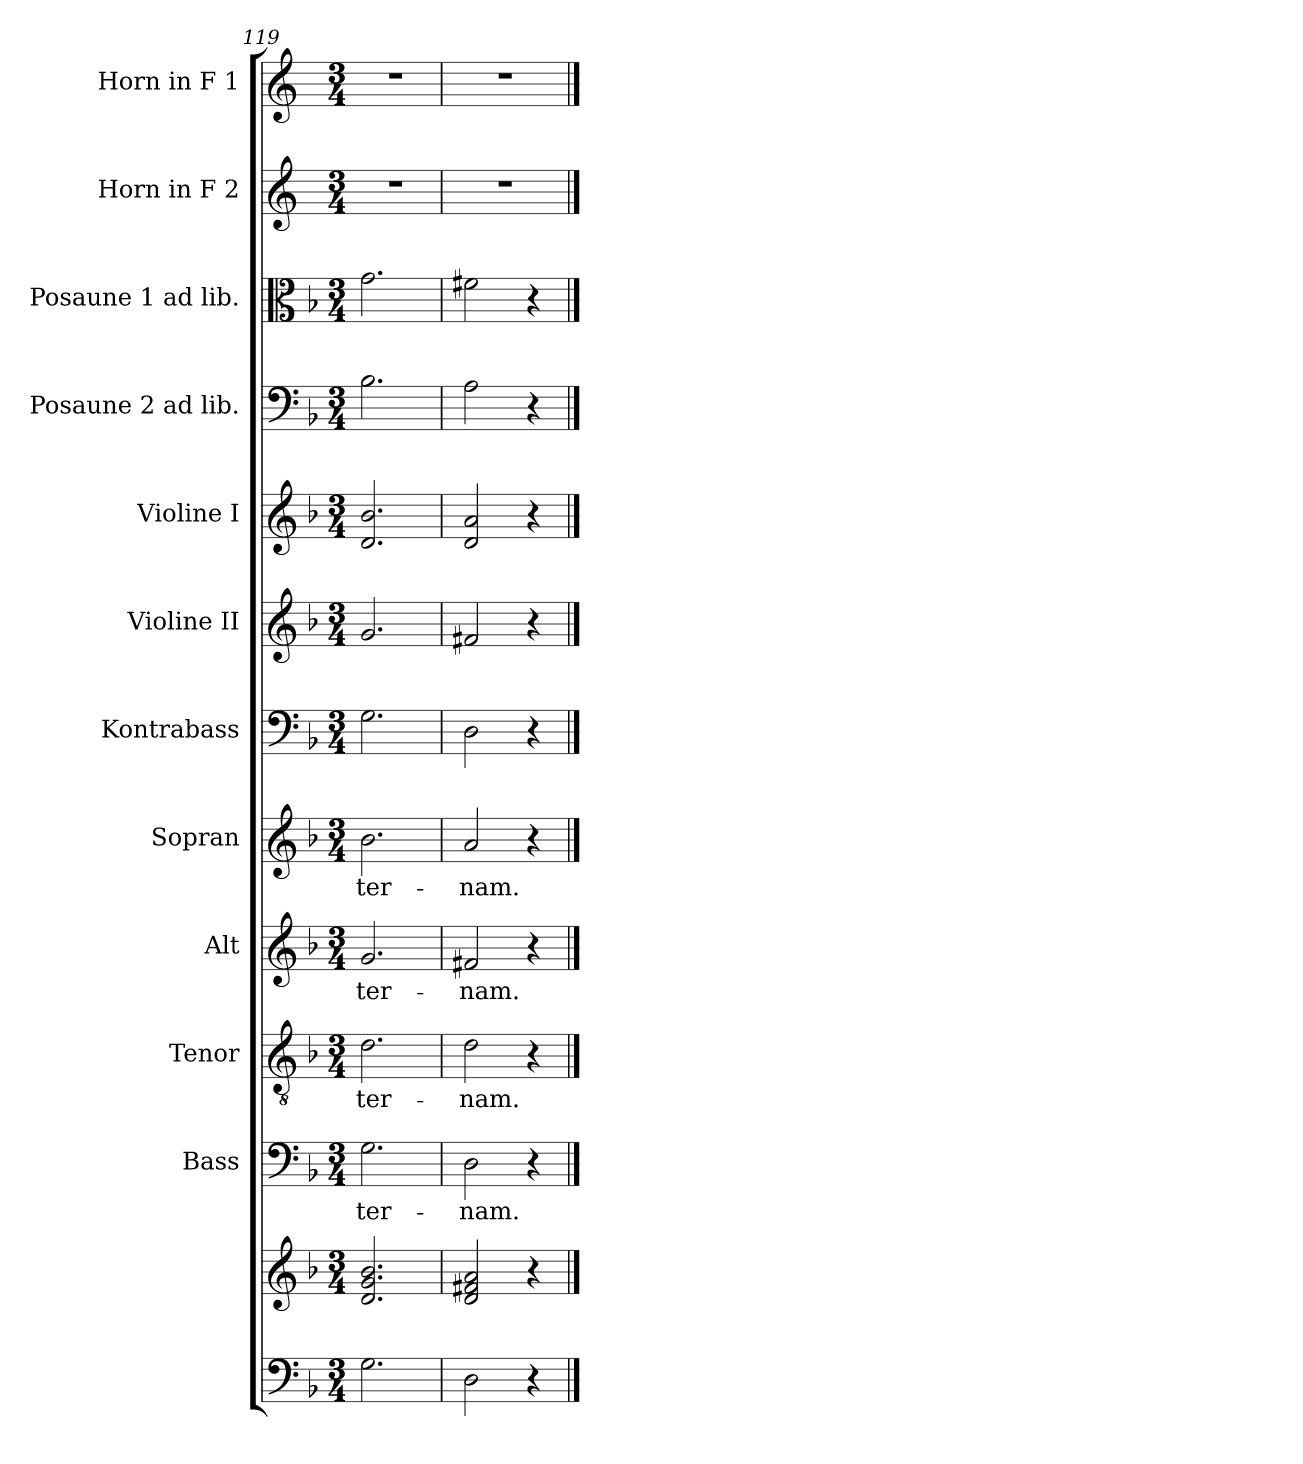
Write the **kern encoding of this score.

**kern	**kern	**kern	**text	**kern	**text	**kern	**text	**kern	**text	**kern	**kern	**kern	**kern	**kern	**kern	**kern
*part12	*part12	*part11	*part11	*part10	*part10	*part9	*part9	*part8	*part8	*part7	*part6	*part5	*part4	*part3	*part2	*part1
*staff13	*staff12	*staff11	*staff11	*staff10	*staff10	*staff9	*staff9	*staff8	*staff8	*staff7	*staff6	*staff5	*staff4	*staff3	*staff2	*staff1
*	*	*I"Bass	*	*I"Tenor	*	*I"Alt	*	*I"Sopran	*	*I"Kontrabass	*I"Violine II	*I"Violine I	*I"Posaune 2 ad lib.	*I"Posaune 1 ad lib.	*I"Horn in F 2	*I"Horn in F 1
*	*	*I'B.	*	*I'T.	*	*I'A.	*	*I'S.	*	*I'Kb.	*I'Vl. II	*I'Vl. I	*I'Pos. 2	*I'Pos. 1	*I'Hrn. F 2	*I'Hrn. F 1
*clefF4	*clefG2	*clefF4	*	*clefGv2	*	*clefG2	*	*clefG2	*	*clefF4	*clefG2	*clefG2	*clefF4	*clefC3	*clefG2	*clefG2
*	*	*	*	*	*	*	*	*	*	*ITrd7c12	*	*	*	*	*ITrd4c7	*ITrd4c7
*k[b-]	*k[b-]	*k[b-]	*	*k[b-]	*	*k[b-]	*	*k[b-]	*	*k[b-]	*k[b-]	*k[b-]	*k[b-]	*k[b-]	*k[b-]	*k[b-]
*F:	*F:	*F:	*	*F:	*	*F:	*	*F:	*	*F:	*F:	*F:	*F:	*F:	*F:	*F:
*M3/4	*M3/4	*M3/4	*	*M3/4	*	*M3/4	*	*M3/4	*	*M3/4	*M3/4	*M3/4	*M3/4	*M3/4	*M3/4	*M3/4
=119	=119	=119	=119	=119	=119	=119	=119	=119	=119	=119	=119	=119	=119	=119	=119	=119
!	!	!	!LO:LY:b	!	!LO:LY:b	!	!LO:LY:b	!	!LO:LY:b	!	!	!	!	!	!	!
2.G\	2.d/ 2.g/ 2.b-/	2.G\	-ter-	2.d\	-ter-	2.g/	-ter-	2.b-\	-ter-	2.GG\	2.g/	2.d/ 2.b-/	2.B-\	2.g\	2.r	2.r
=120	=120	=120	=120	=120	=120	=120	=120	=120	=120	=120	=120	=120	=120	=120	=120	=120
!	!	!	!LO:LY:b	!	!LO:LY:b	!	!LO:LY:b	!	!LO:LY:b	!	!	!	!	!	!	!
2D\	2d/ 2f#X/ 2a/	2D\	-nam.	2d\	-nam.	2f#X/	-nam.	2a/	-nam.	2DD\	2f#X/	2d/ 2a/	2A\	2f#X\	2.r	2.r
4r	4r	4r	.	4r	.	4r	.	4r	.	4r	4r	4r	4r	4r	.	.
==	==	==	==	==	==	==	==	==	==	==	==	==	==	==	==	==
*-	*-	*-	*-	*-	*-	*-	*-	*-	*-	*-	*-	*-	*-	*-	*-	*-
